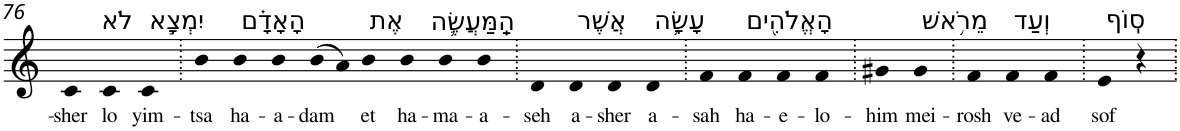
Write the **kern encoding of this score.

**kern	**text
*part1	*part1
*staff1	*staff1
*I"Piano	*
*I'Pno	*
!!LO:PB:g=z
*clefG2	*
*k[]	*
=76	=76
!	!LO:LY:b
4c	-sher
!LO:TX:a:t=לֹא	!
!	!LO:LY:b
4c	lo
!LO:TX:a:t=יִמְצָ֣א	!
!	!LO:LY:b
4c	yim-
=77.	=77.
!	!LO:LY:b
4b	-tsa
!LO:TX:a:t=הָאָדָ֗ם	!
!	!LO:LY:b
4b	ha-
!	!LO:LY:b
4b	-a-
!	!LO:LY:b
(>8b	-dam
8a)	.
!LO:TX:a:t=אֶת	!
!	!LO:LY:b
4b	et
!LO:TX:a:t=הַֽמַּעֲשֶׂ֛ה	!
!	!LO:LY:b
4b	ha-
!	!LO:LY:b
4b	-ma-
!	!LO:LY:b
4b	-a-
=78.	=78.
!	!LO:LY:b
4d	-seh
!LO:TX:a:t=אֲשֶׁר	!
!	!LO:LY:b
4d	a-
!	!LO:LY:b
4d	-sher
!LO:TX:a:t=עָשָׂ֥ה	!
!	!LO:LY:b
4d	a-
=79.	=79.
!	!LO:LY:b
4f	-sah
!LO:TX:a:t=הָאֱלֹהִ֖ים	!
!	!LO:LY:b
4f	ha-
!	!LO:LY:b
4f	-e-
!	!LO:LY:b
4f	-lo-
=80.	=80.
!	!LO:LY:b
4g#X	-him
!LO:TX:a:t=מֵרֹ֥אשׁ	!
!	!LO:LY:b
4g#	mei-
=81.	=81.
!	!LO:LY:b
4f	-rosh
!LO:TX:a:t=וְעַד	!
!	!LO:LY:b
4f	ve-
!	!LO:LY:b
4f	-ad
=82.	=82.
!LO:TX:a:t=סֽוֹף	!
!	!LO:LY:b
4e	sof
4r	.
=.	=.
*-	*-
